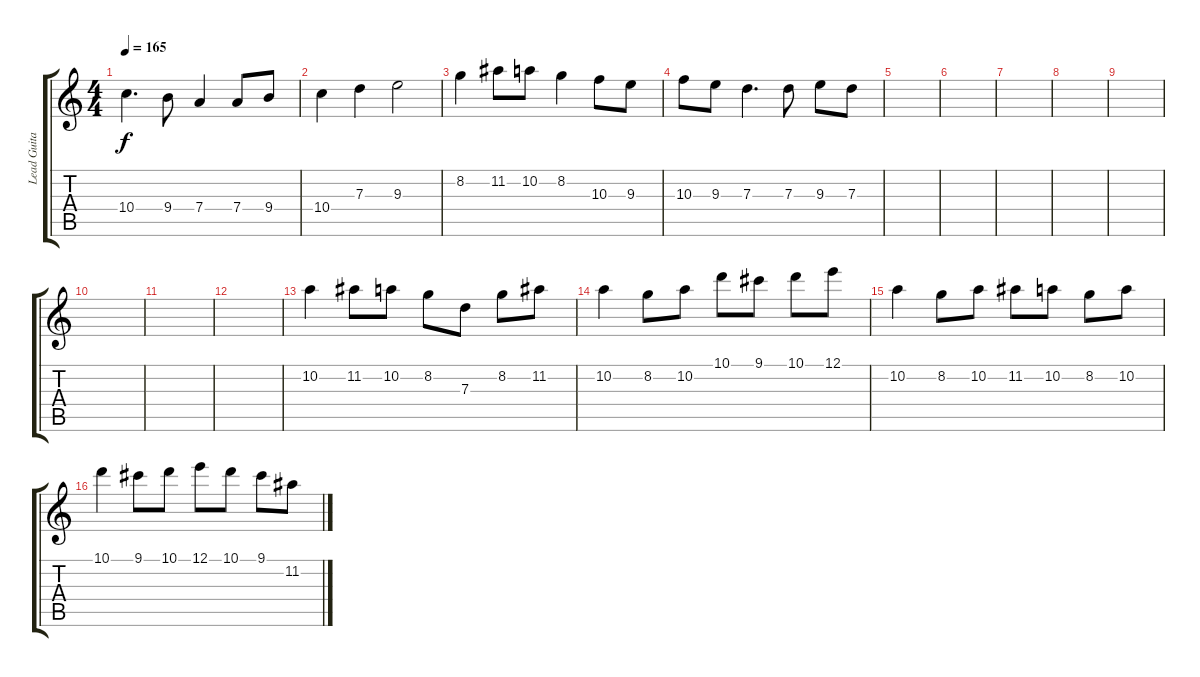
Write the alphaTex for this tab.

\track ("Lead Guitar" "Lead Guita") {instrument distortionguitar}
\staff {score tabs}
\tuning (E4 B3 G3 D3 A2 E2) {hide}
\ts (4 4)
\tempo 165
\clef g2
\ks c
10.4.4{d dy f} 9.4.8 7.4.4 7.4.8 9.4.8 |
10.4.4 7.3.4 9.3.2 |
8.2.4 11.2.8 10.2.8 8.2.4 10.3.8 9.3.8 |
10.3.8 9.3.8 7.3.4{d} 7.3.8 9.3.8 7.3.8 |
|
|
|
|
|
|
|
|
10.2.4 11.2.8 10.2.8 8.2.8 7.3.8 8.2.8 11.2.8 |
10.2.4 8.2.8 10.2.8 10.1.8 9.1.8 10.1.8 12.1.8 |
10.2.4 8.2.8 10.2.8 11.2.8 10.2.8 8.2.8 10.2.8 |
10.1.4 9.1.8 10.1.8 12.1.8 10.1.8 9.1.8 11.2.8
